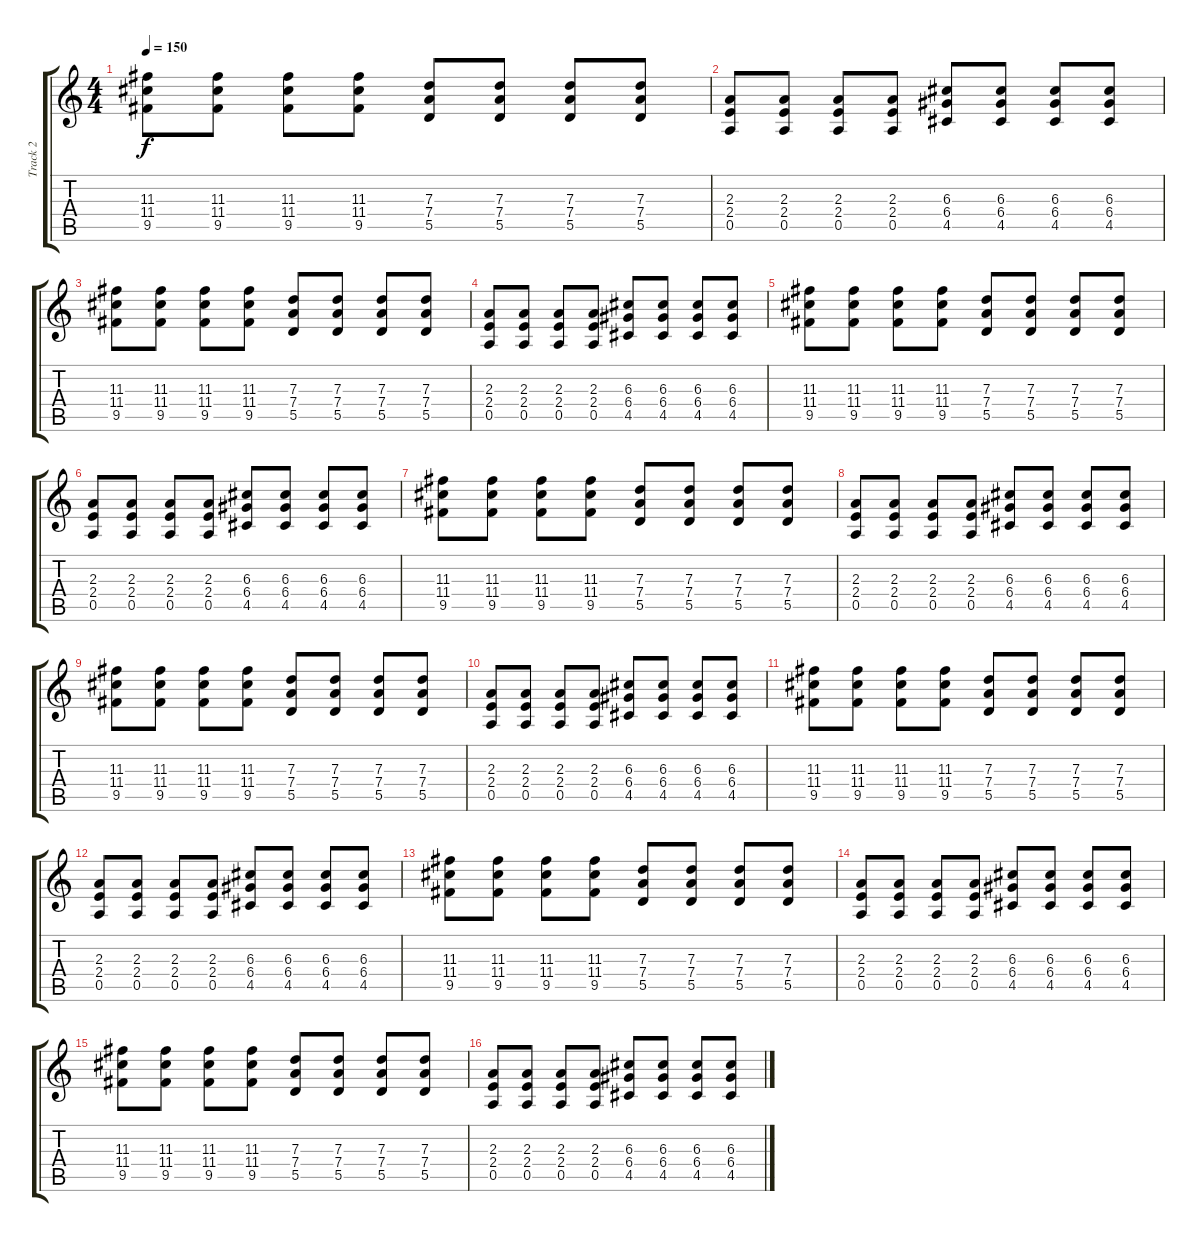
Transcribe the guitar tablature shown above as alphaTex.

\track ("Track 2" "Track 2") {instrument distortionguitar}
\staff {score tabs}
\tuning (E4 B3 G3 D3 A2 E2) {hide}
\ts (4 4)
\tempo 150
\clef g2
\ks c
(11.3 11.4 9.5).8{dy f} (11.3 11.4 9.5).8 (11.3 11.4 9.5).8 (11.3 11.4 9.5).8 (7.3 7.4 5.5).8 (7.3 7.4 5.5).8 (7.3 7.4 5.5).8 (7.3 7.4 5.5).8 |
(2.3 2.4 0.5).8 (2.3 2.4 0.5).8 (2.3 2.4 0.5).8 (2.3 2.4 0.5).8 (6.3 6.4 4.5).8 (6.3 6.4 4.5).8 (6.3 6.4 4.5).8 (6.3 6.4 4.5).8 |
(11.3 11.4 9.5).8 (11.3 11.4 9.5).8 (11.3 11.4 9.5).8 (11.3 11.4 9.5).8 (7.3 7.4 5.5).8 (7.3 7.4 5.5).8 (7.3 7.4 5.5).8 (7.3 7.4 5.5).8 |
(2.3 2.4 0.5).8 (2.3 2.4 0.5).8 (2.3 2.4 0.5).8 (2.3 2.4 0.5).8 (6.3 6.4 4.5).8 (6.3 6.4 4.5).8 (6.3 6.4 4.5).8 (6.3 6.4 4.5).8 |
(11.3 11.4 9.5).8 (11.3 11.4 9.5).8 (11.3 11.4 9.5).8 (11.3 11.4 9.5).8 (7.3 7.4 5.5).8 (7.3 7.4 5.5).8 (7.3 7.4 5.5).8 (7.3 7.4 5.5).8 |
(2.3 2.4 0.5).8 (2.3 2.4 0.5).8 (2.3 2.4 0.5).8 (2.3 2.4 0.5).8 (6.3 6.4 4.5).8 (6.3 6.4 4.5).8 (6.3 6.4 4.5).8 (6.3 6.4 4.5).8 |
(11.3 11.4 9.5).8 (11.3 11.4 9.5).8 (11.3 11.4 9.5).8 (11.3 11.4 9.5).8 (7.3 7.4 5.5).8 (7.3 7.4 5.5).8 (7.3 7.4 5.5).8 (7.3 7.4 5.5).8 |
(2.3 2.4 0.5).8 (2.3 2.4 0.5).8 (2.3 2.4 0.5).8 (2.3 2.4 0.5).8 (6.3 6.4 4.5).8 (6.3 6.4 4.5).8 (6.3 6.4 4.5).8 (6.3 6.4 4.5).8 |
(11.3 11.4 9.5).8 (11.3 11.4 9.5).8 (11.3 11.4 9.5).8 (11.3 11.4 9.5).8 (7.3 7.4 5.5).8 (7.3 7.4 5.5).8 (7.3 7.4 5.5).8 (7.3 7.4 5.5).8 |
(2.3 2.4 0.5).8 (2.3 2.4 0.5).8 (2.3 2.4 0.5).8 (2.3 2.4 0.5).8 (6.3 6.4 4.5).8 (6.3 6.4 4.5).8 (6.3 6.4 4.5).8 (6.3 6.4 4.5).8 |
(11.3 11.4 9.5).8 (11.3 11.4 9.5).8 (11.3 11.4 9.5).8 (11.3 11.4 9.5).8 (7.3 7.4 5.5).8 (7.3 7.4 5.5).8 (7.3 7.4 5.5).8 (7.3 7.4 5.5).8 |
(2.3 2.4 0.5).8 (2.3 2.4 0.5).8 (2.3 2.4 0.5).8 (2.3 2.4 0.5).8 (6.3 6.4 4.5).8 (6.3 6.4 4.5).8 (6.3 6.4 4.5).8 (6.3 6.4 4.5).8 |
(11.3 11.4 9.5).8 (11.3 11.4 9.5).8 (11.3 11.4 9.5).8 (11.3 11.4 9.5).8 (7.3 7.4 5.5).8 (7.3 7.4 5.5).8 (7.3 7.4 5.5).8 (7.3 7.4 5.5).8 |
(2.3 2.4 0.5).8 (2.3 2.4 0.5).8 (2.3 2.4 0.5).8 (2.3 2.4 0.5).8 (6.3 6.4 4.5).8 (6.3 6.4 4.5).8 (6.3 6.4 4.5).8 (6.3 6.4 4.5).8 |
(11.3 11.4 9.5).8 (11.3 11.4 9.5).8 (11.3 11.4 9.5).8 (11.3 11.4 9.5).8 (7.3 7.4 5.5).8 (7.3 7.4 5.5).8 (7.3 7.4 5.5).8 (7.3 7.4 5.5).8 |
(2.3 2.4 0.5).8 (2.3 2.4 0.5).8 (2.3 2.4 0.5).8 (2.3 2.4 0.5).8 (6.3 6.4 4.5).8 (6.3 6.4 4.5).8 (6.3 6.4 4.5).8 (6.3 6.4 4.5).8
